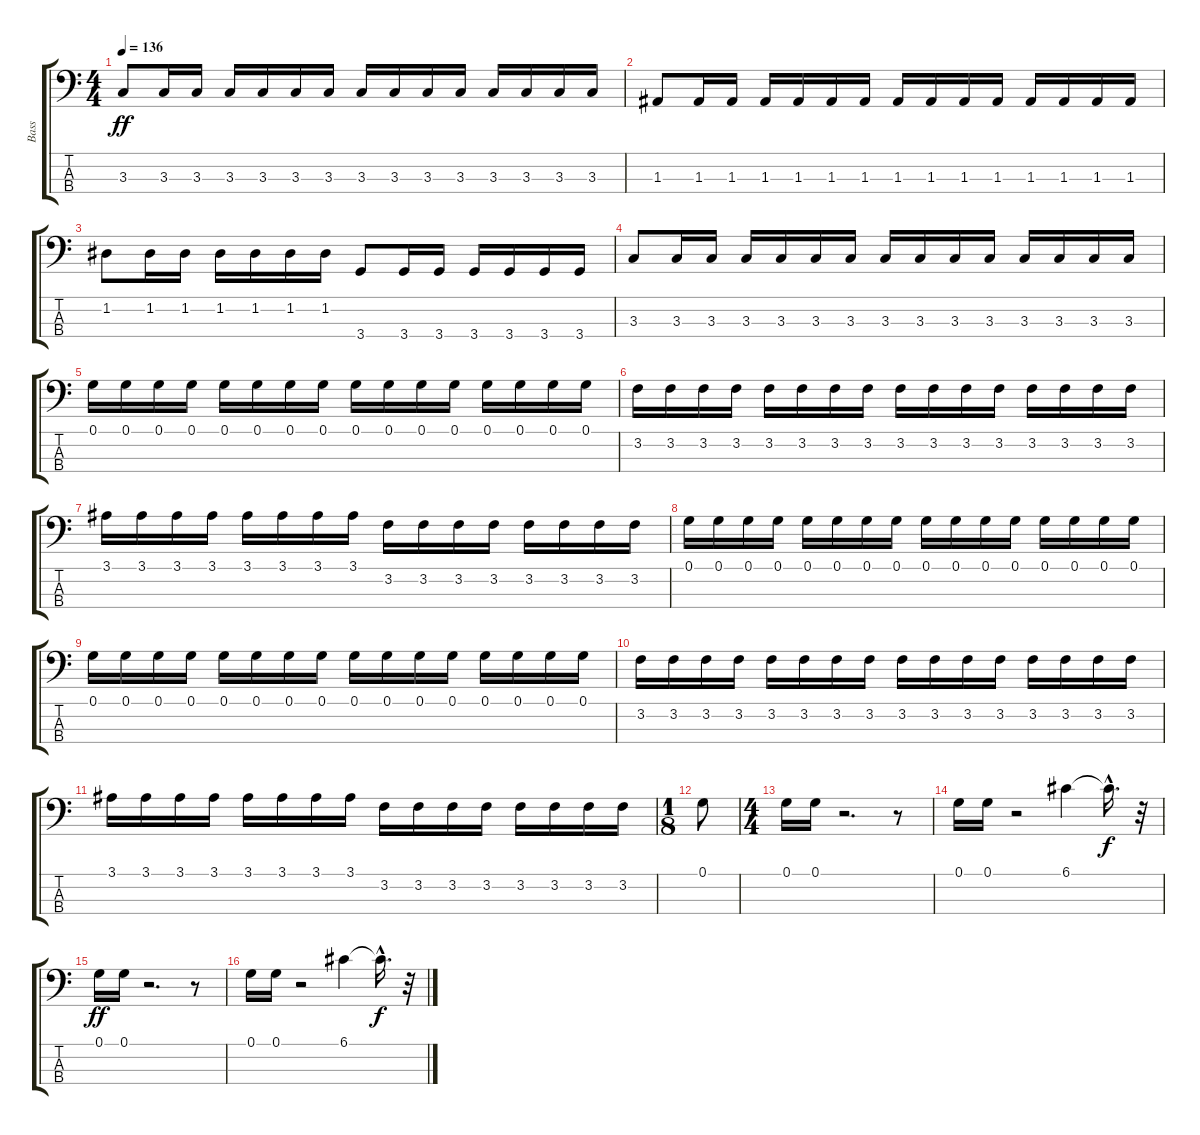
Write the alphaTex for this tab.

\track ("Bass" "Bass") {instrument electricbassfinger}
\staff {score tabs}
\tuning (G2 D2 A1 E1) {hide}
\ts (4 4)
\tempo 136
\clef f4
\ks c
3.3.8{dy ff} 3.3.16 3.3.16 3.3.16 3.3.16 3.3.16 3.3.16 3.3.16 3.3.16 3.3.16 3.3.16 3.3.16 3.3.16 3.3.16 3.3.16 |
1.3.8 1.3.16 1.3.16 1.3.16 1.3.16 1.3.16 1.3.16 1.3.16 1.3.16 1.3.16 1.3.16 1.3.16 1.3.16 1.3.16 1.3.16 |
1.2.8 1.2.16 1.2.16 1.2.16 1.2.16 1.2.16 1.2.16 3.4.8 3.4.16 3.4.16 3.4.16 3.4.16 3.4.16 3.4.16 |
3.3.8 3.3.16 3.3.16 3.3.16 3.3.16 3.3.16 3.3.16 3.3.16 3.3.16 3.3.16 3.3.16 3.3.16 3.3.16 3.3.16 3.3.16 |
0.1.16 0.1.16 0.1.16 0.1.16 0.1.16 0.1.16 0.1.16 0.1.16 0.1.16 0.1.16 0.1.16 0.1.16 0.1.16 0.1.16 0.1.16 0.1.16 |
3.2.16 3.2.16 3.2.16 3.2.16 3.2.16 3.2.16 3.2.16 3.2.16 3.2.16 3.2.16 3.2.16 3.2.16 3.2.16 3.2.16 3.2.16 3.2.16 |
3.1.16 3.1.16 3.1.16 3.1.16 3.1.16 3.1.16 3.1.16 3.1.16 3.2.16 3.2.16 3.2.16 3.2.16 3.2.16 3.2.16 3.2.16 3.2.16 |
0.1.16 0.1.16 0.1.16 0.1.16 0.1.16 0.1.16 0.1.16 0.1.16 0.1.16 0.1.16 0.1.16 0.1.16 0.1.16 0.1.16 0.1.16 0.1.16 |
0.1.16 0.1.16 0.1.16 0.1.16 0.1.16 0.1.16 0.1.16 0.1.16 0.1.16 0.1.16 0.1.16 0.1.16 0.1.16 0.1.16 0.1.16 0.1.16 |
3.2.16 3.2.16 3.2.16 3.2.16 3.2.16 3.2.16 3.2.16 3.2.16 3.2.16 3.2.16 3.2.16 3.2.16 3.2.16 3.2.16 3.2.16 3.2.16 |
3.1.16 3.1.16 3.1.16 3.1.16 3.1.16 3.1.16 3.1.16 3.1.16 3.2.16 3.2.16 3.2.16 3.2.16 3.2.16 3.2.16 3.2.16 3.2.16 |
\ts (1 8)
0.1.8 |
\ts (4 4)
0.1.16 0.1.16 r.2{d} r.8 |
0.1.16 0.1.16 r.2 6.1.4 6.1{hac t}.16{d dy f} r.32 |
0.1.16{dy ff} 0.1.16 r.2{d} r.8 |
0.1.16 0.1.16 r.2 6.1.4 6.1{hac t}.16{d dy f} r.32
